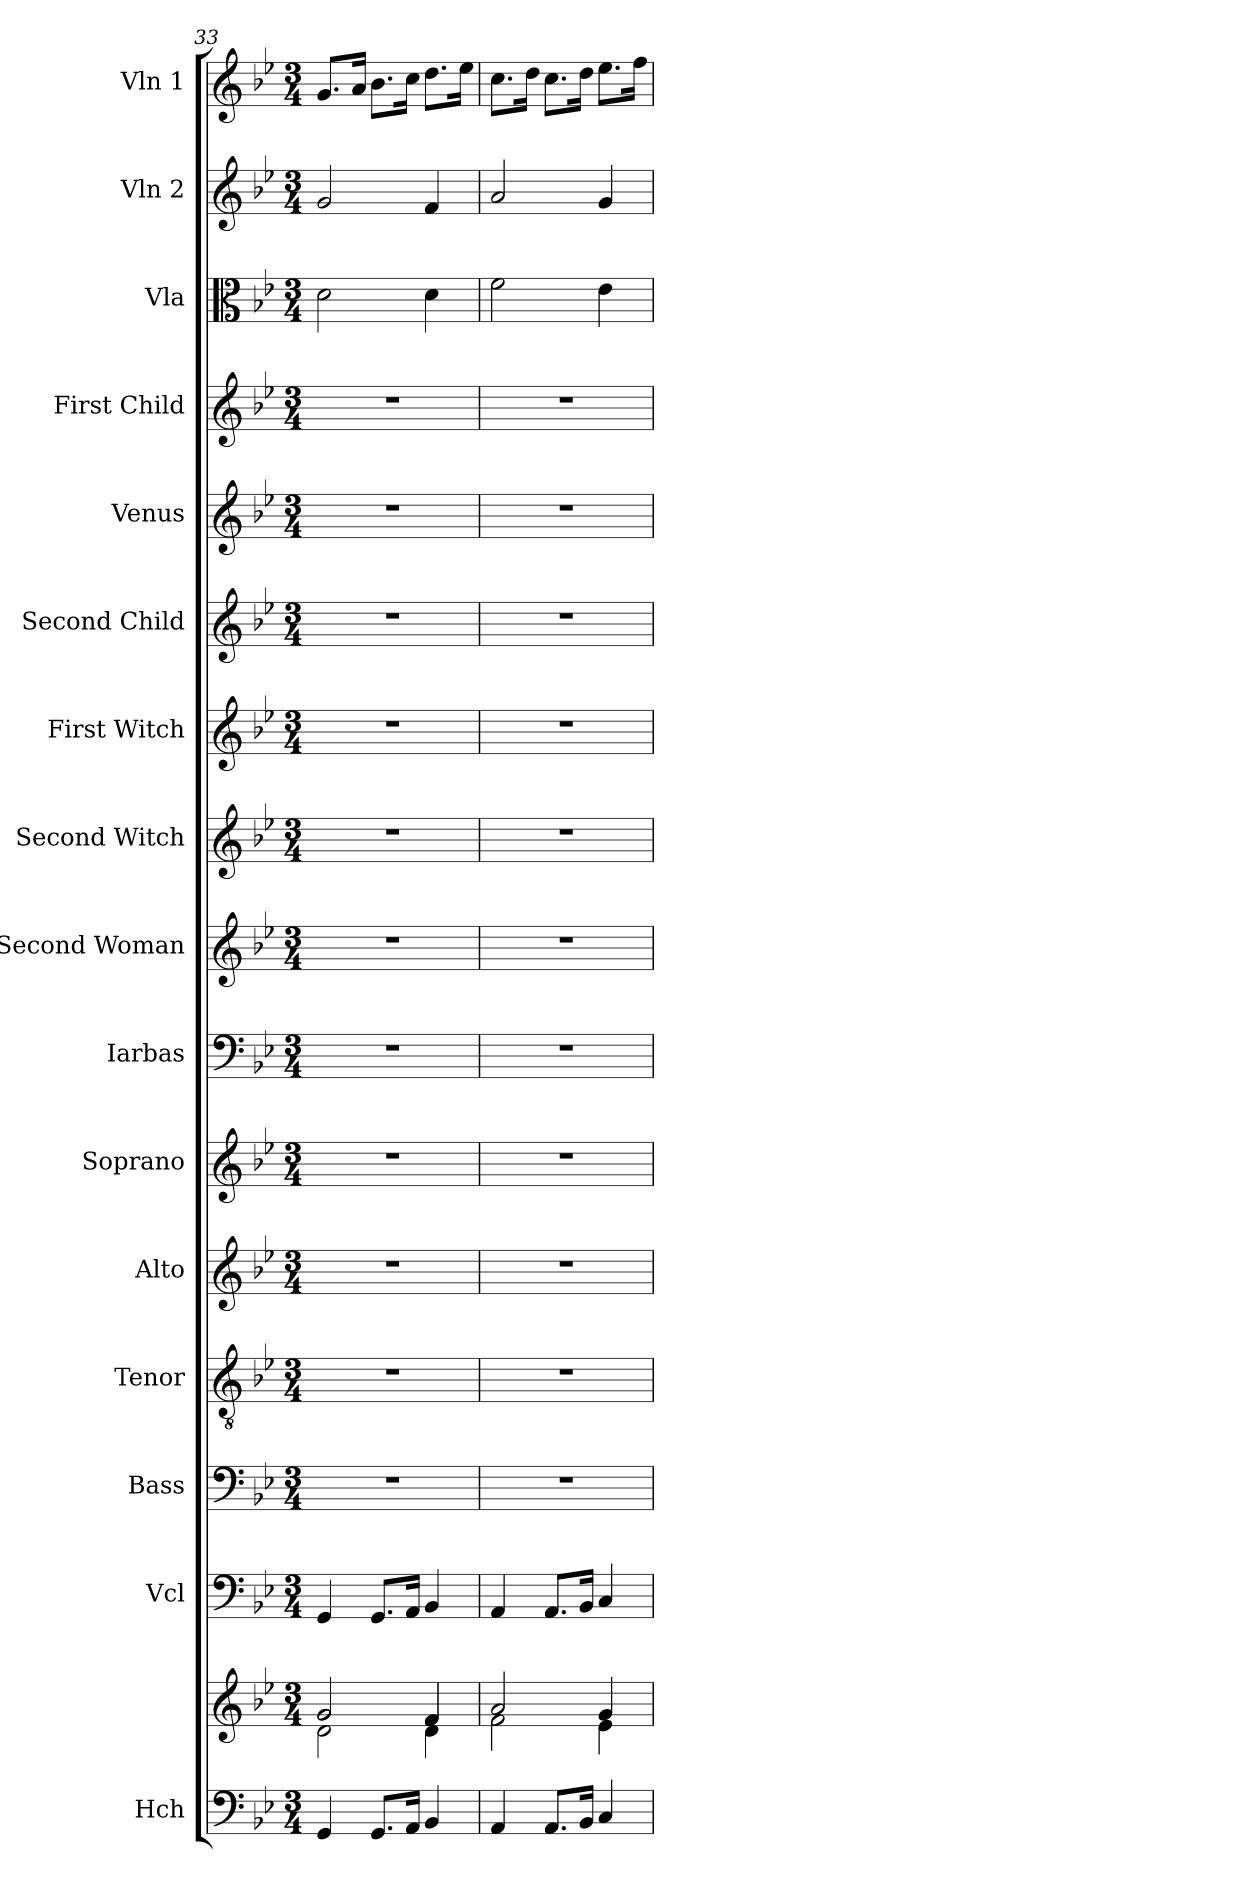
**kern	**kern	**kern	**kern	**kern	**kern	**kern	**kern	**kern	**kern	**kern	**kern	**kern	**kern	**kern	**kern	**kern
*part16	*part16	*part15	*part14	*part13	*part12	*part11	*part10	*part9	*part8	*part7	*part6	*part5	*part4	*part3	*part2	*part1
*staff17	*staff16	*staff15	*staff14	*staff13	*staff12	*staff11	*staff10	*staff9	*staff8	*staff7	*staff6	*staff5	*staff4	*staff3	*staff2	*staff1
*I"Hch	*	*I"Vcl	*I"Bass	*I"Tenor	*I"Alto	*I"Soprano	*I"Iarbas	*I"Second Woman	*I"Second Witch	*I"First Witch	*I"Second Child	*I"Venus	*I"First Child	*I"Vla	*I"Vln 2	*I"Vln 1
*I'Hch.	*	*I'Vc.	*I'B.	*I'T.	*I'A.	*I'S.	*I'I.	*I'2W	*I'W2.	*I'W1	*I'C2.	*I'V.	*I'C1	*I'Vla.	*I'Vln.	*I'Vln.
*clefF4	*clefG2	*clefF4	*clefF4	*clefGv2	*clefG2	*clefG2	*clefF4	*clefG2	*clefG2	*clefG2	*clefG2	*clefG2	*clefG2	*clefC3	*clefG2	*clefG2
*k[b-e-]	*k[b-e-]	*k[b-e-]	*k[b-e-]	*k[b-e-]	*k[b-e-]	*k[b-e-]	*k[b-e-]	*k[b-e-]	*k[b-e-]	*k[b-e-]	*k[b-e-]	*k[b-e-]	*k[b-e-]	*k[b-e-]	*k[b-e-]	*k[b-e-]
*M3/4	*M3/4	*M3/4	*M3/4	*M3/4	*M3/4	*M3/4	*M3/4	*M3/4	*M3/4	*M3/4	*M3/4	*M3/4	*M3/4	*M3/4	*M3/4	*M3/4
=33	=33	=33	=33	=33	=33	=33	=33	=33	=33	=33	=33	=33	=33	=33	=33	=33
*	*^	*	*	*	*	*	*	*	*	*	*	*	*	*	*	*
*	*	*^	*	*	*	*	*	*	*	*	*	*	*	*	*	*	*
4GG/	2g/	2d\	2g/	4GG/	2.r	2.r	2.r	2.r	2.r	2.r	2.r	2.r	2.r	2.r	2.r	2d\	2g/	8.g/L
.	.	.	.	.	.	.	.	.	.	.	.	.	.	.	.	.	.	16a/Jk
8.GG/L	.	.	.	8.GG/L	.	.	.	.	.	.	.	.	.	.	.	.	.	8.b-\L
16AA/Jk	.	.	.	16AA/Jk	.	.	.	.	.	.	.	.	.	.	.	.	.	16cc\Jk
4BB-/	4f/	4d\	4f/	4BB-/	.	.	.	.	.	.	.	.	.	.	.	4d\	4f/	8.dd\L
.	.	.	.	.	.	.	.	.	.	.	.	.	.	.	.	.	.	16ee-\Jk
*	*	*v	*v	*	*	*	*	*	*	*	*	*	*	*	*	*	*	*
=34	=34	=34	=34	=34	=34	=34	=34	=34	=34	=34	=34	=34	=34	=34	=34	=34	=34
4AA/	2a/	2f\	4AA/	2.r	2.r	2.r	2.r	2.r	2.r	2.r	2.r	2.r	2.r	2.r	2f\	2a/	8.cc\L
.	.	.	.	.	.	.	.	.	.	.	.	.	.	.	.	.	16dd\Jk
8.AA/L	.	.	8.AA/L	.	.	.	.	.	.	.	.	.	.	.	.	.	8.cc\L
16BB-/Jk	.	.	16BB-/Jk	.	.	.	.	.	.	.	.	.	.	.	.	.	16dd\Jk
4C/	4g/	4e-\	4C/	.	.	.	.	.	.	.	.	.	.	.	4e-\	4g/	8.ee-\L
.	.	.	.	.	.	.	.	.	.	.	.	.	.	.	.	.	16ff\Jk
*	*v	*v	*	*	*	*	*	*	*	*	*	*	*	*	*	*	*
=	=	=	=	=	=	=	=	=	=	=	=	=	=	=	=	=
*-	*-	*-	*-	*-	*-	*-	*-	*-	*-	*-	*-	*-	*-	*-	*-	*-
